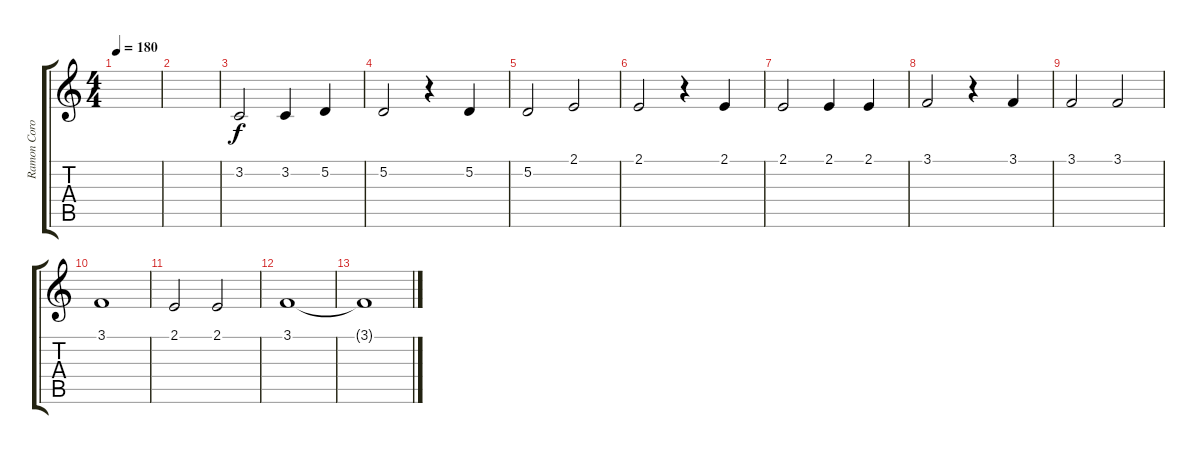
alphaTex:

\track ("Ramon Coros2" "Ramon Coro") {instrument lead6voice}
\staff {score tabs}
\tuning (D4 A3 F3 C3 G2 D2) {hide}
\ts (4 4)
\tempo 180
\clef g2
\ks c
|
|
3.2.2{volume 11} 3.2.4 5.2.4 |
5.2.2 r.4 5.2.4 |
5.2.2 2.1.2 |
2.1.2 r.4 2.1.4 |
2.1.2 2.1.4 2.1.4 |
3.1.2 r.4 3.1.4 |
3.1.2 3.1.2 |
3.1.1 |
2.1.2 2.1.2 |
3.1.1 |
3.1{t}.1
